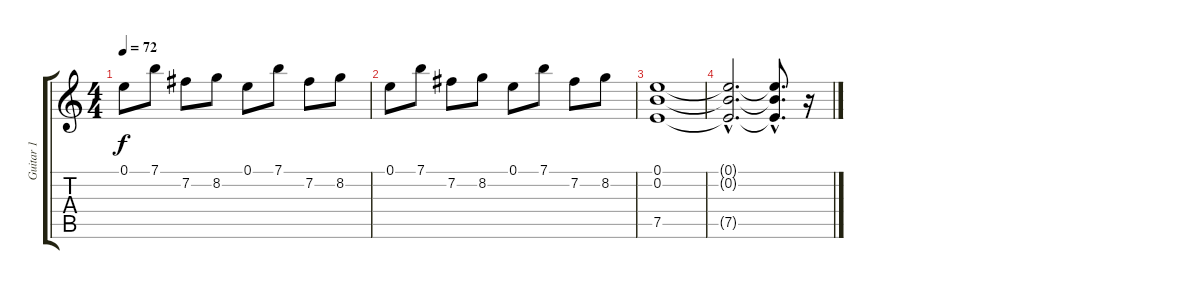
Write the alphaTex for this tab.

\track ("Guitar 1" "Guitar 1") {instrument electricguitarjazz}
\staff {score tabs}
\tuning (E4 B3 G3 D3 A2 E2) {hide}
\ts (4 4)
\tempo 72
\clef g2
\ks c
0.1.8{dy f} 7.1.8 7.2.8 8.2.8 0.1.8 7.1.8 7.2.8 8.2.8 |
0.1.8 7.1.8 7.2.8 8.2.8 0.1.8 7.1.8 7.2.8 8.2.8 |
(0.1 0.2 7.5).1 |
(0.1{hac t} 0.2{hac t} 7.5{hac t}).2{d} (0.1{hac t} 0.2{hac t} 7.5{hac t}).8{d} r.16
